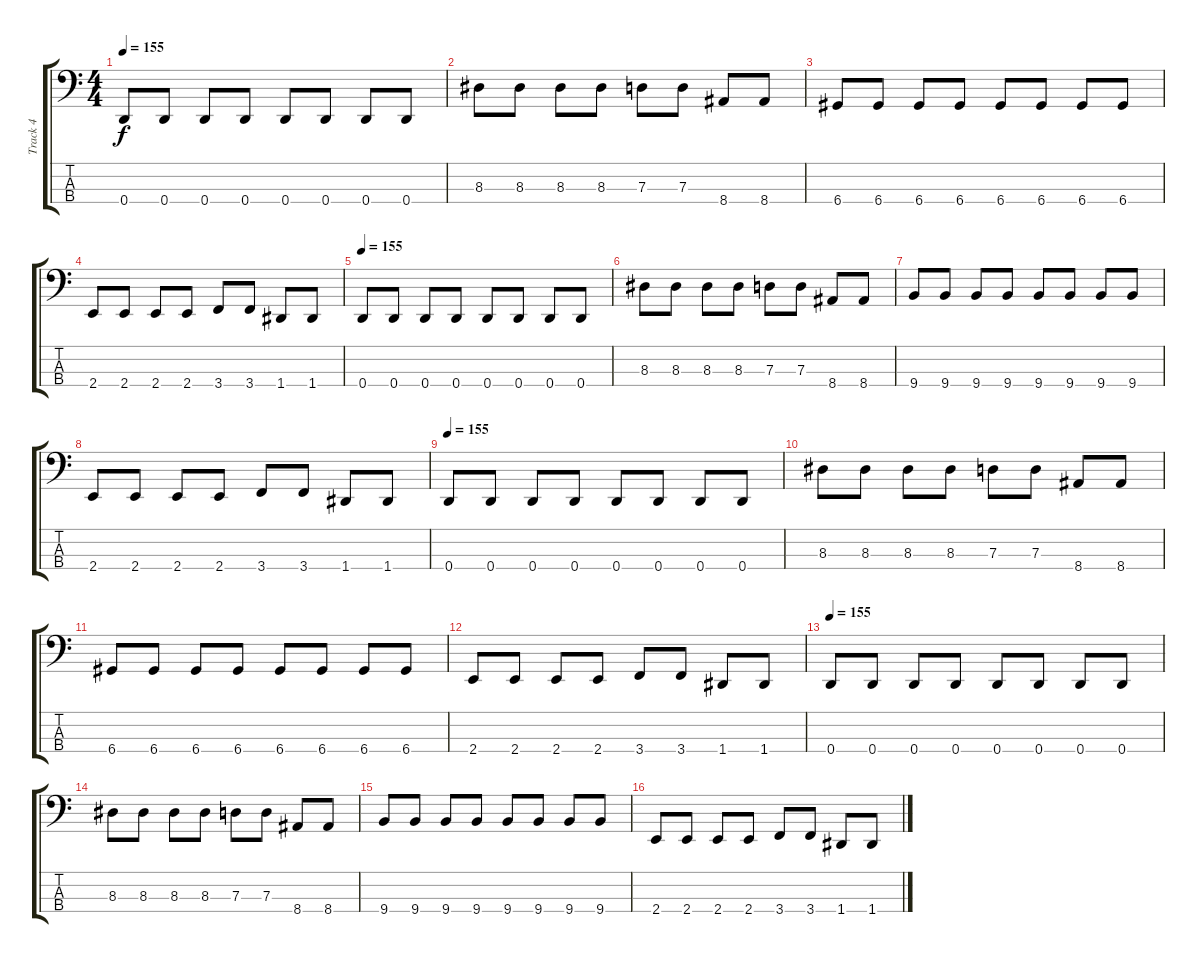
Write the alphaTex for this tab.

\track ("Track 4" "Track 4") {instrument electricbassfinger}
\staff {score tabs}
\tuning (F2 C2 G1 D1) {hide}
\ts (4 4)
\tempo 155
\clef f4
\ks c
0.4.8{dy f} 0.4.8 0.4.8 0.4.8 0.4.8 0.4.8 0.4.8 0.4.8 |
8.3.8 8.3.8 8.3.8 8.3.8 7.3.8 7.3.8 8.4.8 8.4.8 |
6.4.8 6.4.8 6.4.8 6.4.8 6.4.8 6.4.8 6.4.8 6.4.8 |
2.4.8 2.4.8 2.4.8 2.4.8 3.4.8 3.4.8 1.4.8 1.4.8 |
\tempo 155
0.4.8 0.4.8 0.4.8 0.4.8 0.4.8 0.4.8 0.4.8 0.4.8 |
8.3.8 8.3.8 8.3.8 8.3.8 7.3.8 7.3.8 8.4.8 8.4.8 |
9.4.8 9.4.8 9.4.8 9.4.8 9.4.8 9.4.8 9.4.8 9.4.8 |
2.4.8 2.4.8 2.4.8 2.4.8 3.4.8 3.4.8 1.4.8 1.4.8 |
\tempo 155
0.4.8 0.4.8 0.4.8 0.4.8 0.4.8 0.4.8 0.4.8 0.4.8 |
8.3.8 8.3.8 8.3.8 8.3.8 7.3.8 7.3.8 8.4.8 8.4.8 |
6.4.8 6.4.8 6.4.8 6.4.8 6.4.8 6.4.8 6.4.8 6.4.8 |
2.4.8 2.4.8 2.4.8 2.4.8 3.4.8 3.4.8 1.4.8 1.4.8 |
\tempo 155
0.4.8 0.4.8 0.4.8 0.4.8 0.4.8 0.4.8 0.4.8 0.4.8 |
8.3.8 8.3.8 8.3.8 8.3.8 7.3.8 7.3.8 8.4.8 8.4.8 |
9.4.8 9.4.8 9.4.8 9.4.8 9.4.8 9.4.8 9.4.8 9.4.8 |
2.4.8 2.4.8 2.4.8 2.4.8 3.4.8 3.4.8 1.4.8 1.4.8
